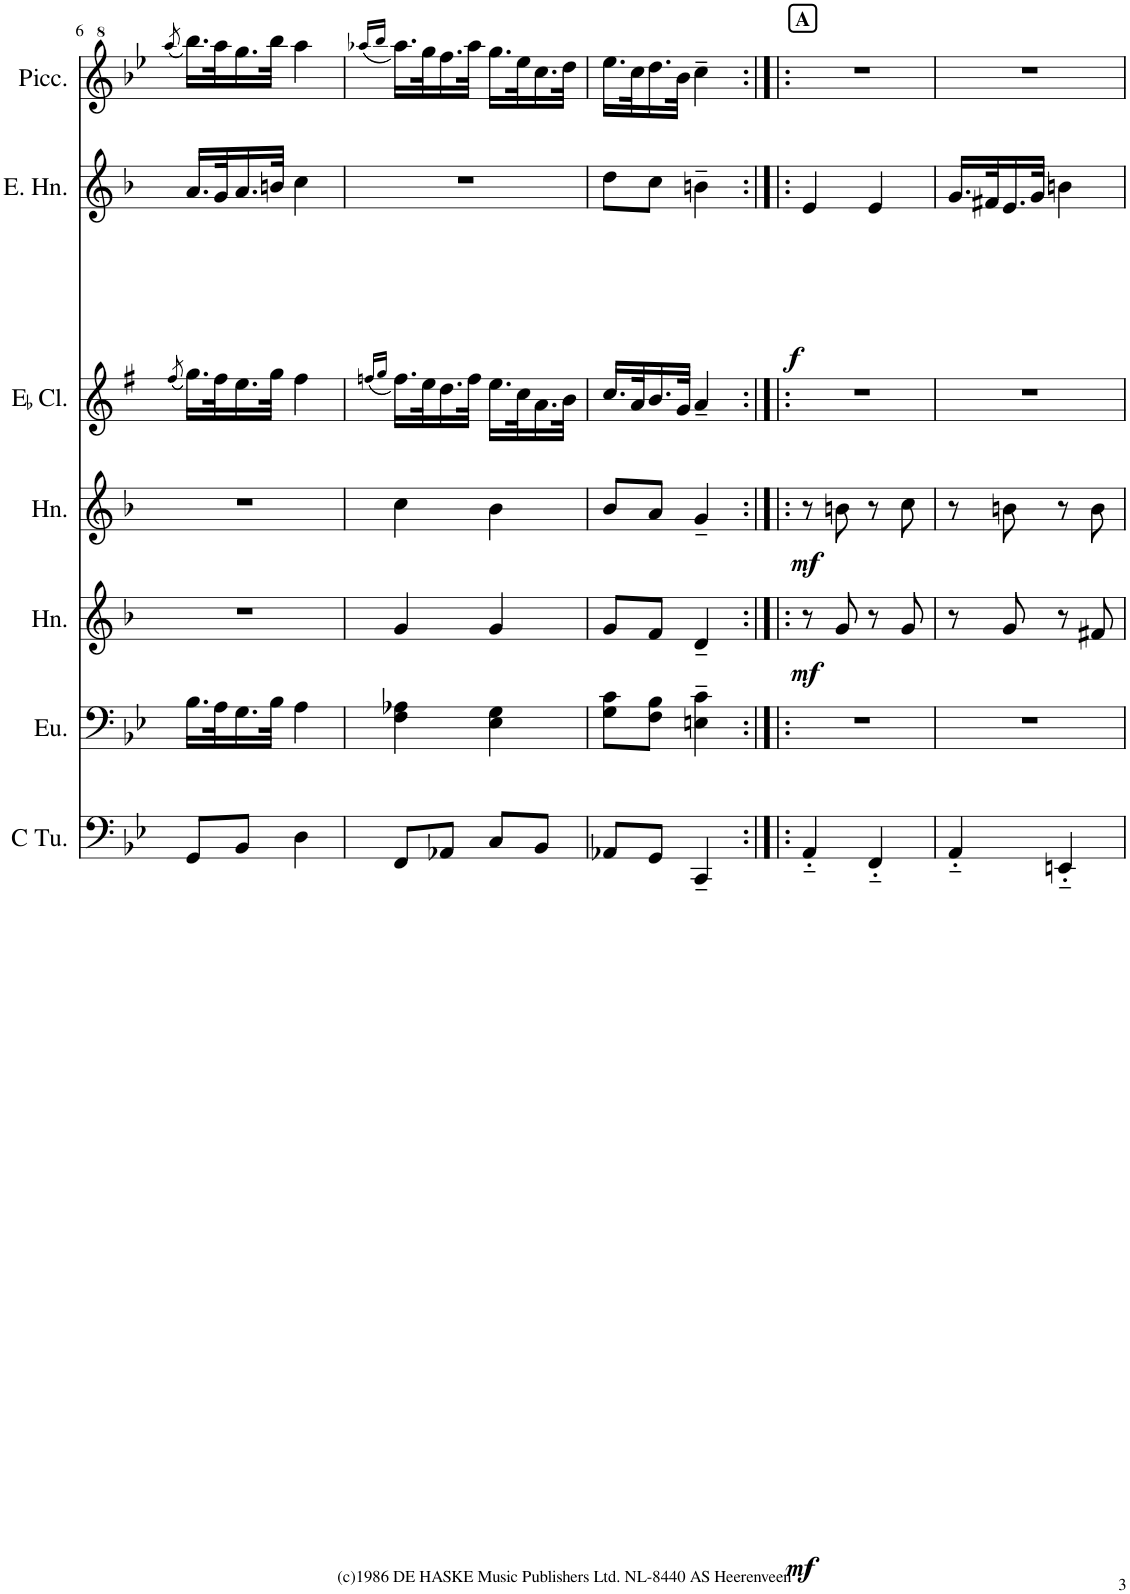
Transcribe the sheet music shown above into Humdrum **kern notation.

**kern	**dynam	**kern	**kern	**dynam	**kern	**dynam	**kern	**kern	**dynam	**kern
*part7	*part7	*part6	*part5	*part5	*part4	*part4	*part3	*part2	*part2	*part1
*staff7	*staff7	*staff6	*staff5	*staff5	*staff4	*staff4	*staff3	*staff2	*staff2	*staff1
*I"C Tuba	*	*I"Euphonium	*I"Horn	*	*I"Horn	*	*I"EaccidentalFlat Clarinet	*I"English Horn	*	*I"Piccolo
*I'C Tu.	*	*I'Eu.	*I'Hn.	*	*I'Hn.	*	*I'EaccidentalFlat Cl.	*I'E. Hn.	*	*I'Picc.
!!LO:PB:g=z
*clefF4	*	*clefF4	*clefG2	*	*clefG2	*	*clefG2	*clefG2	*	*clefG^2
*	*	*	*Trd4c7	*	*Trd4c7	*	*Trd-2c-3	*Trd4c7	*	*Trd-7c-12
*k[b-e-]	*	*k[b-e-]	*k[b-]	*	*k[b-]	*	*k[f#]	*k[b-]	*	*k[b-e-]
*M2/4	*	*M2/4	*M2/4	*	*M2/4	*	*M2/4	*M2/4	*	*M2/4
=6	=6	=6	=6	=6	=6	=6	=6	=6	=6	=6
.	.	.	.	.	.	.	(8qff#/	.	.	(8qaaa/
8GG/L	.	16.B-\LL	2r	.	2r	.	16.gg\LL)	16.a/LL	.	16.bbb-\LL)
.	.	32A\K	.	.	.	.	32ff#\K	32g/K	.	32aaa\K
8BB-/J	.	16.G\	.	.	.	.	16.ee\	16.a/	.	16.ggg\
.	.	32B-\JJk	.	.	.	.	32gg\JJk	32bn/JJk	.	32bbb-\JJk
4D\	.	4A\	.	.	.	.	4ff#\	4cc\	.	4aaa\
=7	=7	=7	=7	=7	=7	=7	=7	=7	=7	=7
.	.	.	.	.	.	.	(16qffn/LL	.	.	(16qaaa-X/LL
.	.	.	.	.	.	.	16qgg/JJ	.	.	16qbbb-/JJ
8FF/L	.	4F\ 4A-X\	4g/	.	4cc\	.	16.ff\LL)	2r	.	16.aaa-\LL)
.	.	.	.	.	.	.	32ee\K	.	.	32ggg\K
8AA-X/J	.	.	.	.	.	.	16.dd\	.	.	16.fff\
.	.	.	.	.	.	.	32ff\JJk	.	.	32aaa-\JJk
8C/L	.	4E-\ 4G\	4g/	.	4b-\	.	16.ee\LL	.	.	16.ggg\LL
.	.	.	.	.	.	.	32cc\K	.	.	32eee-\K
8BB-/J	.	.	.	.	.	.	16.a\	.	.	16.ccc\
.	.	.	.	.	.	.	32b\JJk	.	.	32ddd\JJk
=8	=8	=8	=8	=8	=8	=8	=8	=8	=8	=8
8AA-X/L	.	8G\ 8c\L	8g/L	.	8b-/L	.	16.cc/LL	8dd\L	.	16.eee-\LL
.	.	.	.	.	.	.	32a/K	.	.	32ccc\K
8GG/J	.	8F\ 8B-\J	8f/J	.	8a/J	.	16.b/	8cc\J	.	16.ddd\
.	.	.	.	.	.	.	32g/JJk	.	.	32bb-\JJk
4CC~/	.	4En\~ 4c\~	4d~/	.	4g~/	.	4a~/	4bn~\	.	4ccc~\
=9:|!|:	=9:|!|:	=9:|!|:	=9:|!|:	=9:|!|:	=9:|!|:	=9:|!|:	=9:|!|:	=9:|!|:	=9:|!|:	=9:|!|:
!	!	!	!	!	!	!	!	!	!	!LO:TX:a:B:t=A
!	!LO:DY:b	!	!	!LO:DY:b	!	!LO:DY:b	!	!	!LO:DY:b	!
4AA'~/	mf	2r	8r	mf	8r	mf	2r	4e/	f	2r
.	.	.	8g/	.	8bn\	.	.	.	.	.
4FF'~/	.	.	8r	.	8r	.	.	4e/	.	.
.	.	.	8g/	.	8cc\	.	.	.	.	.
=10	=10	=10	=10	=10	=10	=10	=10	=10	=10	=10
4AA'~/	.	2r	8r	.	8r	.	2r	16.g/LL	.	2r
.	.	.	.	.	.	.	.	32f#X/K	.	.
.	.	.	8g/	.	8bn\	.	.	16.e/	.	.
.	.	.	.	.	.	.	.	32g/JJk	.	.
4EEn'~/	.	.	8r	.	8r	.	.	4bn\	.	.
.	.	.	8f#X/	.	8b\	.	.	.	.	.
=	=	=	=	=	=	=	=	=	=	=
*-	*-	*-	*-	*-	*-	*-	*-	*-	*-	*-
